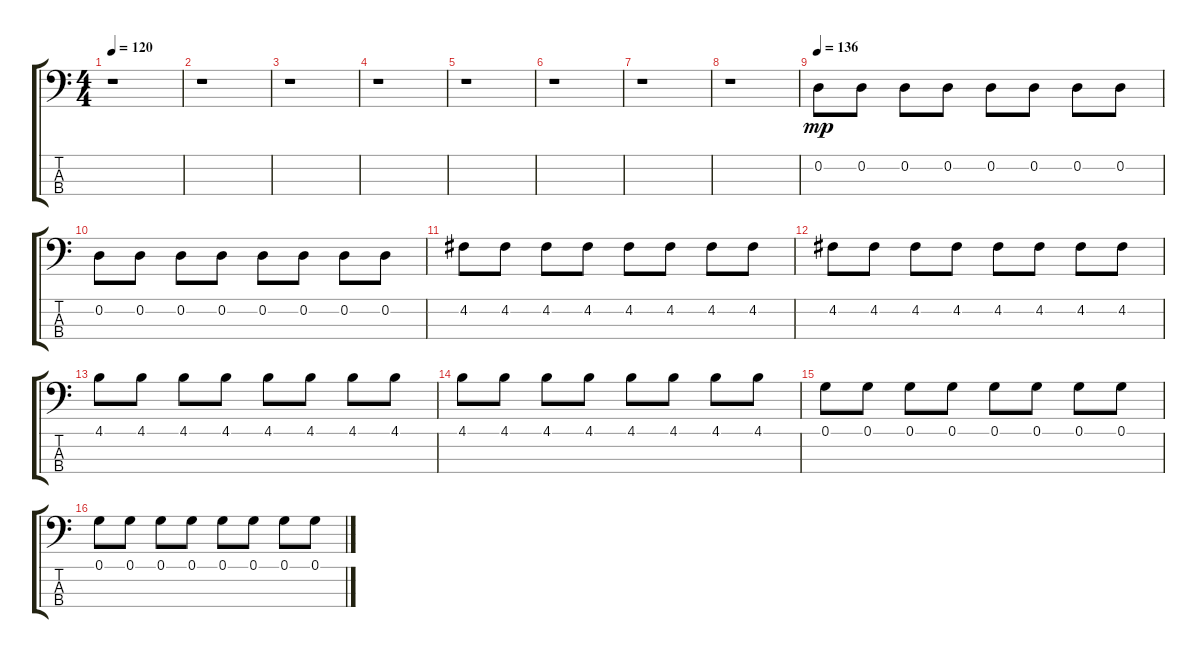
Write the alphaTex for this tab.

\track "" {instrument synthbass1}
\staff {score tabs}
\tuning (G2 D2 A1 E1) {hide}
\ts (4 4)
\tempo 120
\clef f4
\ks c
r.1{dy mp instrument synthbass1} |
r.1 |
r.1 |
r.1 |
r.1 |
r.1 |
r.1 |
r.1 |
\tempo 136
0.2.8 0.2.8 0.2.8 0.2.8 0.2.8 0.2.8 0.2.8 0.2.8 |
0.2.8 0.2.8 0.2.8 0.2.8 0.2.8 0.2.8 0.2.8 0.2.8 |
4.2.8 4.2.8 4.2.8 4.2.8 4.2.8 4.2.8 4.2.8 4.2.8 |
4.2.8 4.2.8 4.2.8 4.2.8 4.2.8 4.2.8 4.2.8 4.2.8 |
4.1.8 4.1.8 4.1.8 4.1.8 4.1.8 4.1.8 4.1.8 4.1.8 |
4.1.8 4.1.8 4.1.8 4.1.8 4.1.8 4.1.8 4.1.8 4.1.8 |
0.1.8 0.1.8 0.1.8 0.1.8 0.1.8 0.1.8 0.1.8 0.1.8 |
0.1.8 0.1.8 0.1.8 0.1.8 0.1.8 0.1.8 0.1.8 0.1.8
